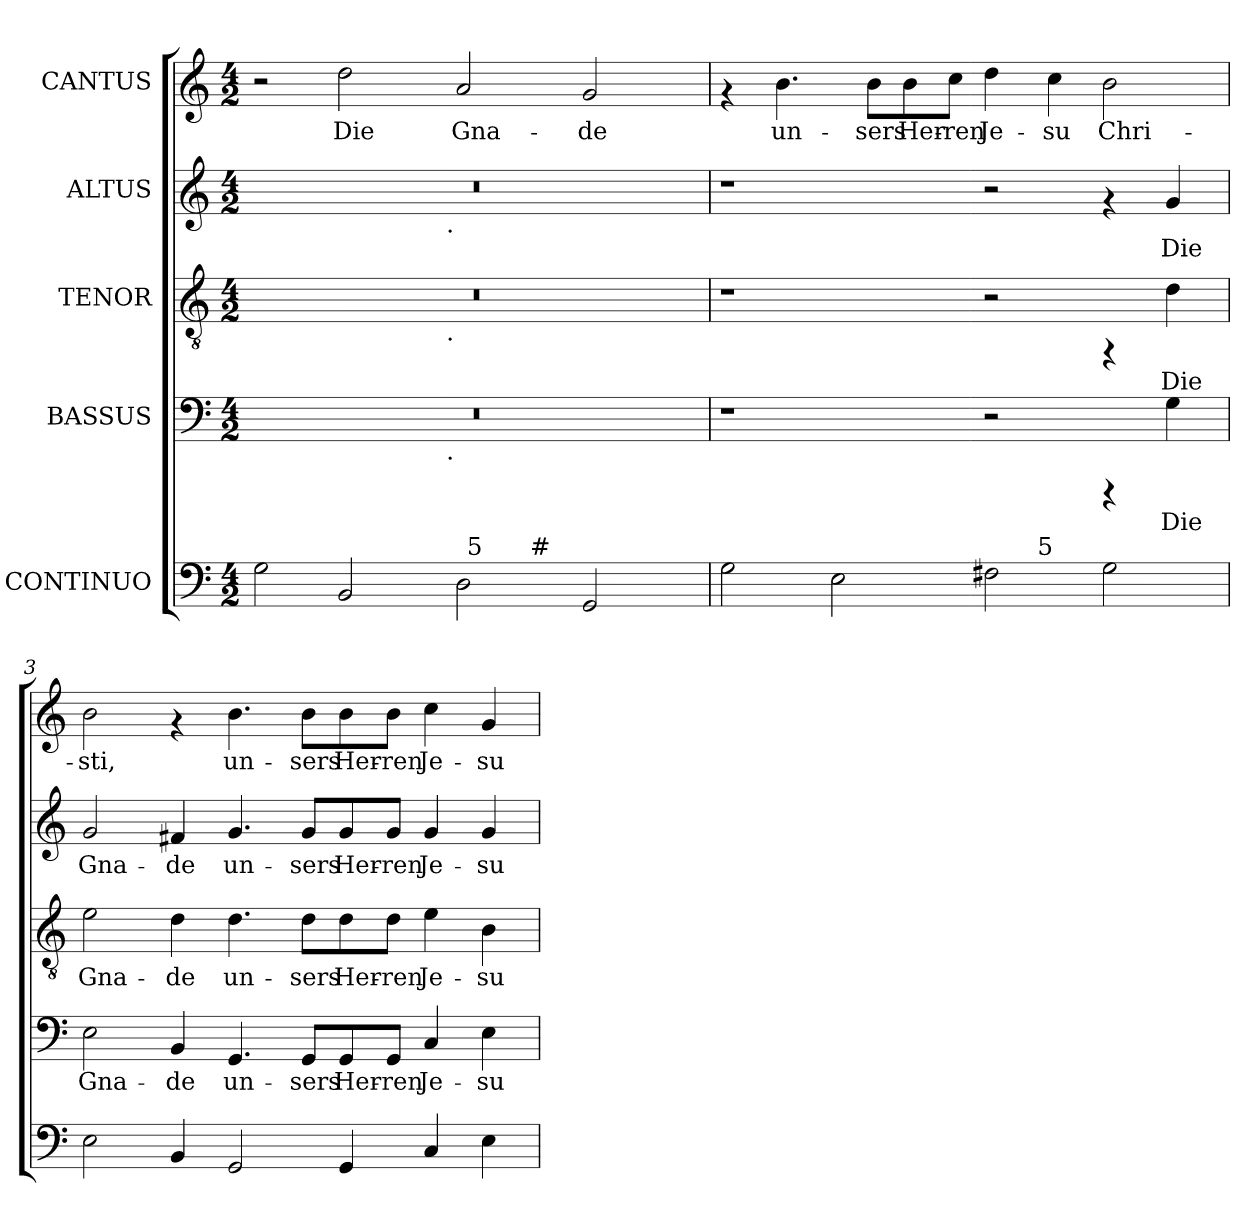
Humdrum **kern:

**kern	**kern	**text	**kern	**text	**kern	**text	**kern	**text
*part5	*part4	*part4	*part3	*part3	*part2	*part2	*part1	*part1
*staff5	*staff4	*staff4	*staff3	*staff3	*staff2	*staff2	*staff1	*staff1
*I"CONTINUO	*I"BASSUS	*	*I"TENOR	*	*I"ALTUS	*	*I"CANTUS	*
!!LO:PB:g=z
*stria5	*stria5	*	*stria5	*	*stria5	*	*stria5	*
*clefF4	*clefF4	*	*clefGv2	*	*clefG2	*	*clefG2	*
*k[]	*k[]	*	*k[]	*	*k[]	*	*k[]	*
*C:	*C:	*	*C:	*	*C:	*	*C:	*
*M4/2	*M4/2	*	*M4/2	*	*M4/2	*	*M4/2	*
=1	=1	=1	=1	=1	=1	=1	=1	=1
*^	*^	*	*^	*	*^	*	*	*
*	*^	*	*	*	*	*	*	*	*	*	*	*
2G\	1ryy	1ryy	0r	2ryy	.	0r	2ryy	.	0r	2ryy	.	2r	.
!	!	!	!	!	!	!	!	!	!	!	!	!	!LO:LY:b:cj
2BB/	.	.	.	4ryy	.	.	4ryy	.	.	4ryy	.	2dd\	Die
.	.	.	.	8...ryy	.	.	8...ryy	.	.	8...ryy	.	.	.
!	!	!	!	!	!	!	!	!	!	!LO:TX:b:t=.	!	!	!
!	!	!	!	!	!	!	!LO:TX:b:t=.	!	!	!	!	!	!
!	!	!	!	!LO:TX:b:t=.	!	!	!	!	!	!	!	!	!
.	.	.	.	1ryy	.	.	1ryy	.	.	1ryy	.	.	.
!	!	!	!	!	!	!	!	!	!	!	!	!	!LO:LY:b:cj
2D>\	64ryy	4ryy	.	.	.	.	.	.	.	.	.	2a/	Gna-
!	!LO:TX:a:t=5	!	!	!	!	!	!	!	!	!	!	!	!
.	2ryy	.	.	.	.	.	.	.	.	.	.	.	.
.	.	64ryy	.	.	.	.	.	.	.	.	.	.	.
!	!	!LO:TX:a:t=#	!	!	!	!	!	!	!	!	!	!	!
.	.	2ryy	.	.	.	.	.	.	.	.	.	.	.
!	!	!	!	!	!	!	!	!	!	!	!	!	!LO:LY:b:cj
2GG/	.	.	.	.	.	.	.	.	.	.	.	2g/	-de
.	4ryy	.	.	.	.	.	.	.	.	.	.	.	.
.	8...ryy	8...ryy	.	.	.	.	.	.	.	.	.	.	.
.	.	.	.	64ryy	.	.	64ryy	.	.	64ryy	.	.	.
*	*v	*v	*	*	*	*v	*v	*	*v	*v	*	*	*
*	*	*v	*v	*	*	*	*	*	*	*
=2	=2	=2	=2	=2	=2	=2	=2	=2	=2
2G\	1ryy	1r	.	1r	.	1r	.	4rf	.
!	!	!	!	!	!	!	!	!	!LO:LY:b:cj
.	.	.	.	.	.	.	.	4.b\	un-
2E\	.	.	.	.	.	.	.	.	.
!	!	!	!	!	!	!	!	!	!LO:LY:b:cj
.	.	.	.	.	.	.	.	8b\L	-sers
!	!	!	!	!	!	!	!	!	!LO:LY:b:cj
.	.	.	.	.	.	.	.	8b\	Her-
!	!	!	!	!	!	!	!	!	!LO:LY:b:cj
.	.	.	.	.	.	.	.	8cc\J	-ren
!	!	!	!	!	!	!	!	!	!LO:LY:b:cj
2F#X\	8...ryy	2r	.	2r	.	2r	.	4dd\	Je-
!	!LO:TX:a:t=5	!	!	!	!	!	!	!	!
.	2ryy	.	.	.	.	.	.	.	.
!	!	!	!	!	!	!	!	!	!LO:LY:b:cj
.	.	.	.	.	.	.	.	4cc\	-su
!	!	!	!	!	!	!	!	!	!LO:LY:b:cj
2G\	.	4rCCC	.	4rFF	.	4rf	.	2b\	Chri-
.	4ryy	.	.	.	.	.	.	.	.
!	!	!	!LO:LY:b:cj	!	!LO:LY:b:cj	!	!LO:LY:b:cj	!	!
.	.	4G\	Die	4d\	Die	4g/	Die	.	.
.	64ryy	.	.	.	.	.	.	.	.
=3	=3	=3	=3	=3	=3	=3	=3	=3	=3
!	!	!	!LO:LY:b:cj	!	!LO:LY:b:cj	!	!LO:LY:b:cj	!	!LO:LY:b:cj
*v	*v	*	*	*	*	*	*	*	*
2E\	2E\	Gna-	2e\	Gna-	2g/	Gna-	2b\	-sti,
!	!	!LO:LY:b:cj	!	!LO:LY:b:cj	!	!LO:LY:b:cj	!	!
4BB>/	4BB/	-de	4d\	-de	4f#X/	-de	4rf	.
!	!	!LO:LY:b:cj	!	!LO:LY:b:cj	!	!LO:LY:b:cj	!	!LO:LY:b:cj
2GG/	4.GG/	un-	4.d\	un-	4.g/	un-	4.b\	un-
!	!	!LO:LY:b:cj	!	!LO:LY:b:cj	!	!LO:LY:b:cj	!	!LO:LY:b:cj
.	8GG/L	-sers	8d\L	-sers	8g/L	-sers	8b\L	-sers
!	!	!LO:LY:b:cj	!	!LO:LY:b:cj	!	!LO:LY:b:cj	!	!LO:LY:b:cj
4GG/	8GG/	Her-	8d\	Her-	8g/	Her-	8b\	Her-
!	!	!LO:LY:b:cj	!	!LO:LY:b:cj	!	!LO:LY:b:cj	!	!LO:LY:b:cj
.	8GG/J	-ren	8d\J	-ren	8g/J	-ren	8b\J	-ren
!	!	!LO:LY:b:cj	!	!LO:LY:b:cj	!	!LO:LY:b:cj	!	!LO:LY:b:cj
4C/	4C/	Je-	4e\	Je-	4g/	Je-	4cc\	Je-
!	!	!LO:LY:b:cj	!	!LO:LY:b:cj	!	!LO:LY:b:cj	!	!LO:LY:b:cj
4E\	4E\	-su	4B\	-su	4g/	-su	4g/	-su
=	=	=	=	=	=	=	=	=
*-	*-	*-	*-	*-	*-	*-	*-	*-
